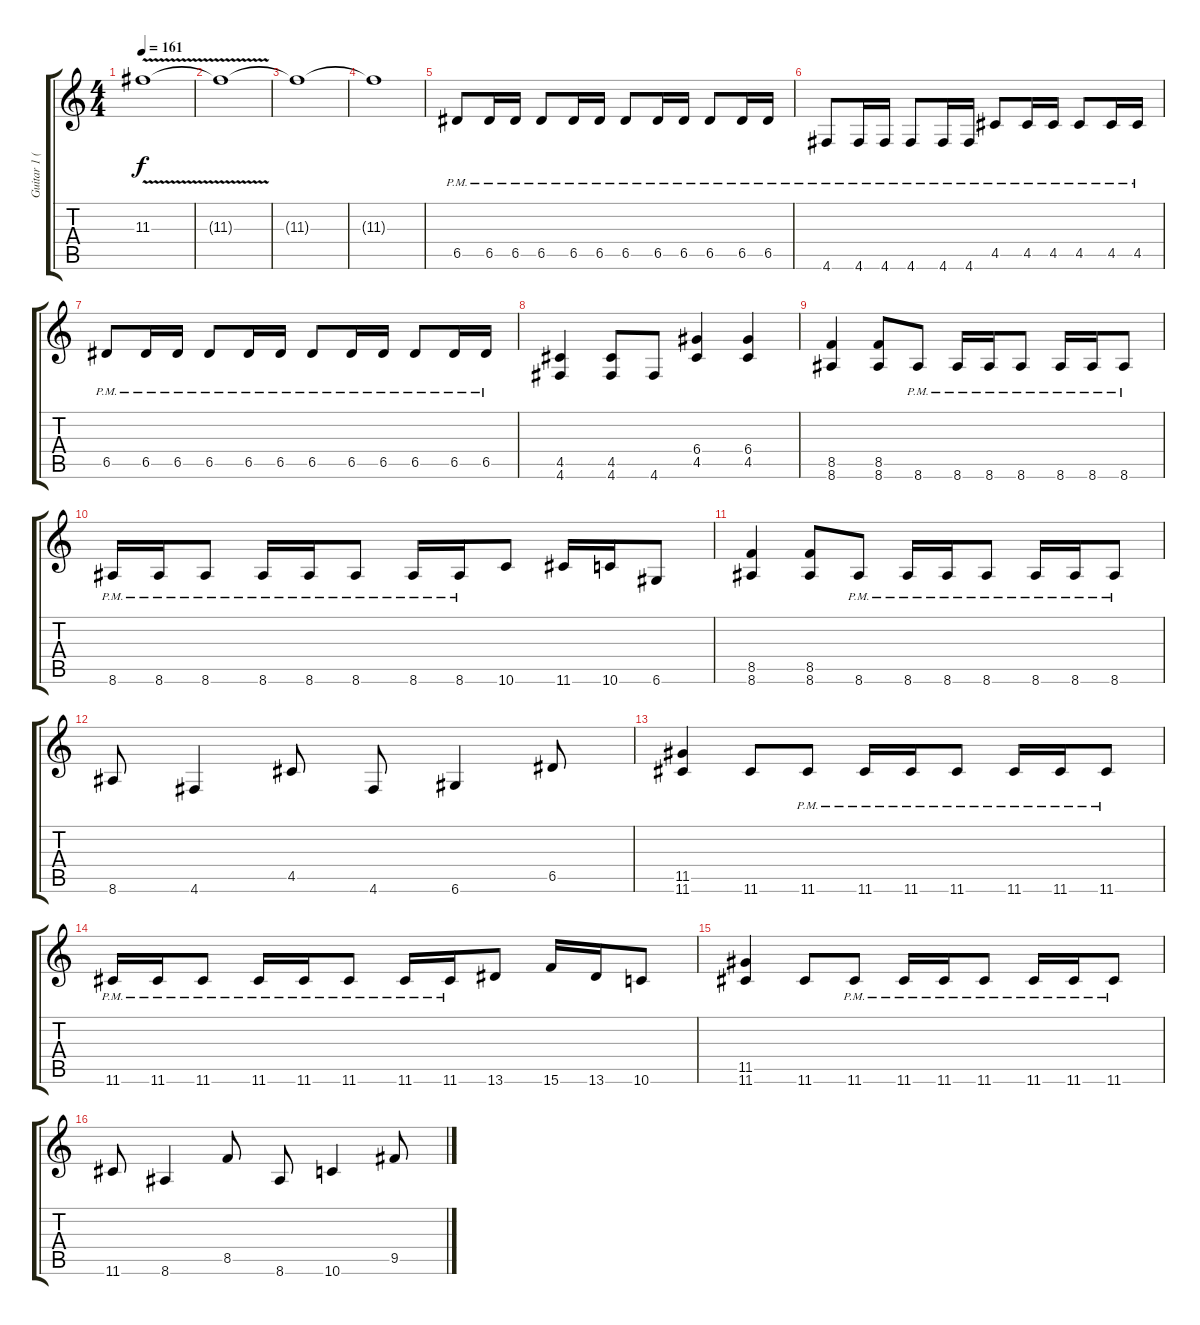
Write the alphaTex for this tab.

\track ("Guitar 1 (Lead)" "Guitar 1 (") {instrument overdrivenguitar}
\staff {score tabs}
\tuning (E4 B3 G3 D3 A2 D2) {hide}
\ts (4 4)
\tempo 161
\clef g2
\ks c
11.3{v}.1{dy f} |
11.3{t}.1 |
11.3{t}.1 |
11.3{t}.1 |
6.5{pm}.8 6.5{pm}.16 6.5{pm}.16 6.5{pm}.8 6.5{pm}.16 6.5{pm}.16 6.5{pm}.8 6.5{pm}.16 6.5{pm}.16 6.5{pm}.8 6.5{pm}.16 6.5{pm}.16 |
4.6{pm}.8 4.6{pm}.16 4.6{pm}.16 4.6{pm}.8 4.6{pm}.16 4.6{pm}.16 4.5{pm}.8 4.5{pm}.16 4.5{pm}.16 4.5{pm}.8 4.5{pm}.16 4.5{pm}.16 |
6.5{pm}.8 6.5{pm}.16 6.5{pm}.16 6.5{pm}.8 6.5{pm}.16 6.5{pm}.16 6.5{pm}.8 6.5{pm}.16 6.5{pm}.16 6.5{pm}.8 6.5{pm}.16 6.5{pm}.16 |
(4.5 4.6).4 (4.5 4.6).8 4.6.8 (6.4 4.5).4 (6.4 4.5).4 |
(8.5 8.6).4 (8.5 8.6).8 8.6{pm}.8 8.6{pm}.16 8.6{pm}.16 8.6{pm}.8 8.6{pm}.16 8.6{pm}.16 8.6{pm}.8 |
8.6{pm}.16 8.6{pm}.16 8.6{pm}.8 8.6{pm}.16 8.6{pm}.16 8.6{pm}.8 8.6{pm}.16 8.6{pm}.16 10.6.8 11.6.16 10.6.16 6.6.8 |
(8.5 8.6).4 (8.5 8.6).8 8.6{pm}.8 8.6{pm}.16 8.6{pm}.16 8.6{pm}.8 8.6{pm}.16 8.6{pm}.16 8.6{pm}.8 |
8.6.8 4.6.4 4.5.8 4.6.8 6.6.4 6.5.8 |
(11.5 11.6).4 11.6.8 11.6{pm}.8 11.6{pm}.16 11.6{pm}.16 11.6{pm}.8 11.6{pm}.16 11.6{pm}.16 11.6{pm}.8 |
11.6{pm}.16 11.6{pm}.16 11.6{pm}.8 11.6{pm}.16 11.6{pm}.16 11.6{pm}.8 11.6{pm}.16 11.6{pm}.16 13.6.8 15.6.16 13.6.16 10.6.8 |
(11.5 11.6).4 11.6.8 11.6{pm}.8 11.6{pm}.16 11.6{pm}.16 11.6{pm}.8 11.6{pm}.16 11.6{pm}.16 11.6{pm}.8 |
11.6.8 8.6.4 8.5.8 8.6.8 10.6.4 9.5.8
